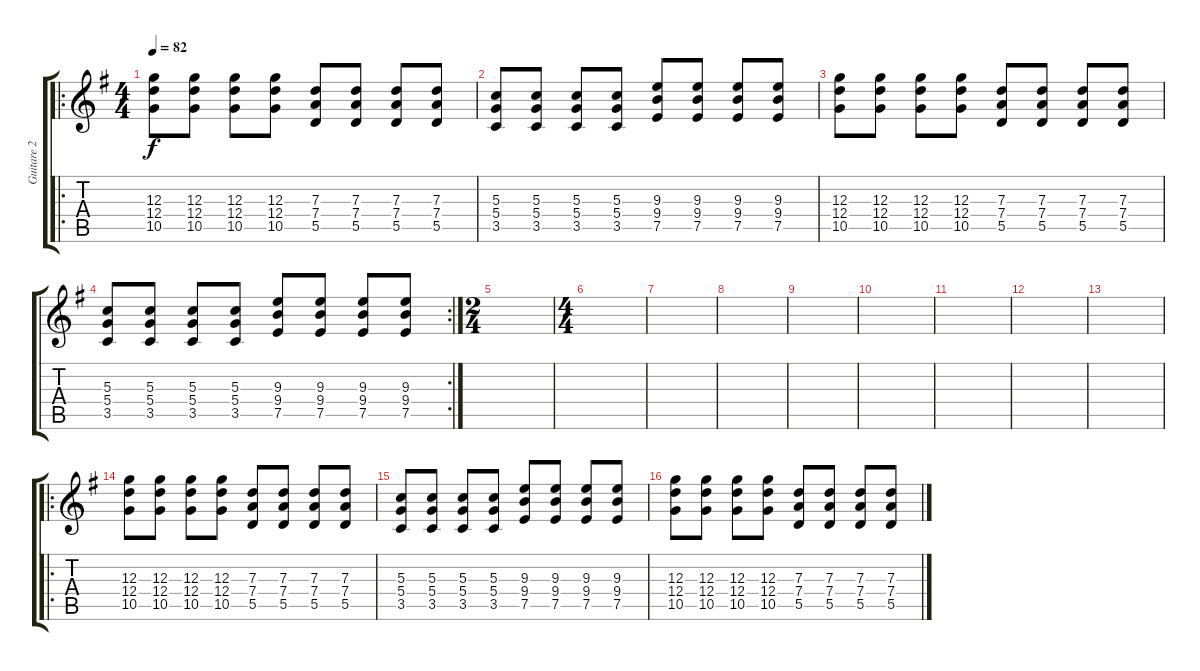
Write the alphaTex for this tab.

\track ("Guitare 2" "Guitare 2") {instrument overdrivenguitar}
\staff {score tabs}
\tuning (E4 B3 G3 D3 A2 E2) {hide}
\ro
\ts (4 4)
\tempo 82
\clef g2
\ks g
(12.3 12.4 10.5).8{dy f} (12.3 12.4 10.5).8 (12.3 12.4 10.5).8 (12.3 12.4 10.5).8 (7.3 7.4 5.5).8 (7.3 7.4 5.5).8 (7.3 7.4 5.5).8 (7.3 7.4 5.5).8 |
(5.3 5.4 3.5).8 (5.3 5.4 3.5).8 (5.3 5.4 3.5).8 (5.3 5.4 3.5).8 (9.3 9.4 7.5).8 (9.3 9.4 7.5).8 (9.3 9.4 7.5).8 (9.3 9.4 7.5).8 |
(12.3 12.4 10.5).8 (12.3 12.4 10.5).8 (12.3 12.4 10.5).8 (12.3 12.4 10.5).8 (7.3 7.4 5.5).8 (7.3 7.4 5.5).8 (7.3 7.4 5.5).8 (7.3 7.4 5.5).8 |
\rc 2
(5.3 5.4 3.5).8 (5.3 5.4 3.5).8 (5.3 5.4 3.5).8 (5.3 5.4 3.5).8 (9.3 9.4 7.5).8 (9.3 9.4 7.5).8 (9.3 9.4 7.5).8 (9.3 9.4 7.5).8 |
\ts (2 4)
|
\ts (4 4)
|
|
|
|
|
|
|
|
\ro
(12.3 12.4 10.5).8 (12.3 12.4 10.5).8 (12.3 12.4 10.5).8 (12.3 12.4 10.5).8 (7.3 7.4 5.5).8 (7.3 7.4 5.5).8 (7.3 7.4 5.5).8 (7.3 7.4 5.5).8 |
(5.3 5.4 3.5).8 (5.3 5.4 3.5).8 (5.3 5.4 3.5).8 (5.3 5.4 3.5).8 (9.3 9.4 7.5).8 (9.3 9.4 7.5).8 (9.3 9.4 7.5).8 (9.3 9.4 7.5).8 |
(12.3 12.4 10.5).8 (12.3 12.4 10.5).8 (12.3 12.4 10.5).8 (12.3 12.4 10.5).8 (7.3 7.4 5.5).8 (7.3 7.4 5.5).8 (7.3 7.4 5.5).8 (7.3 7.4 5.5).8
